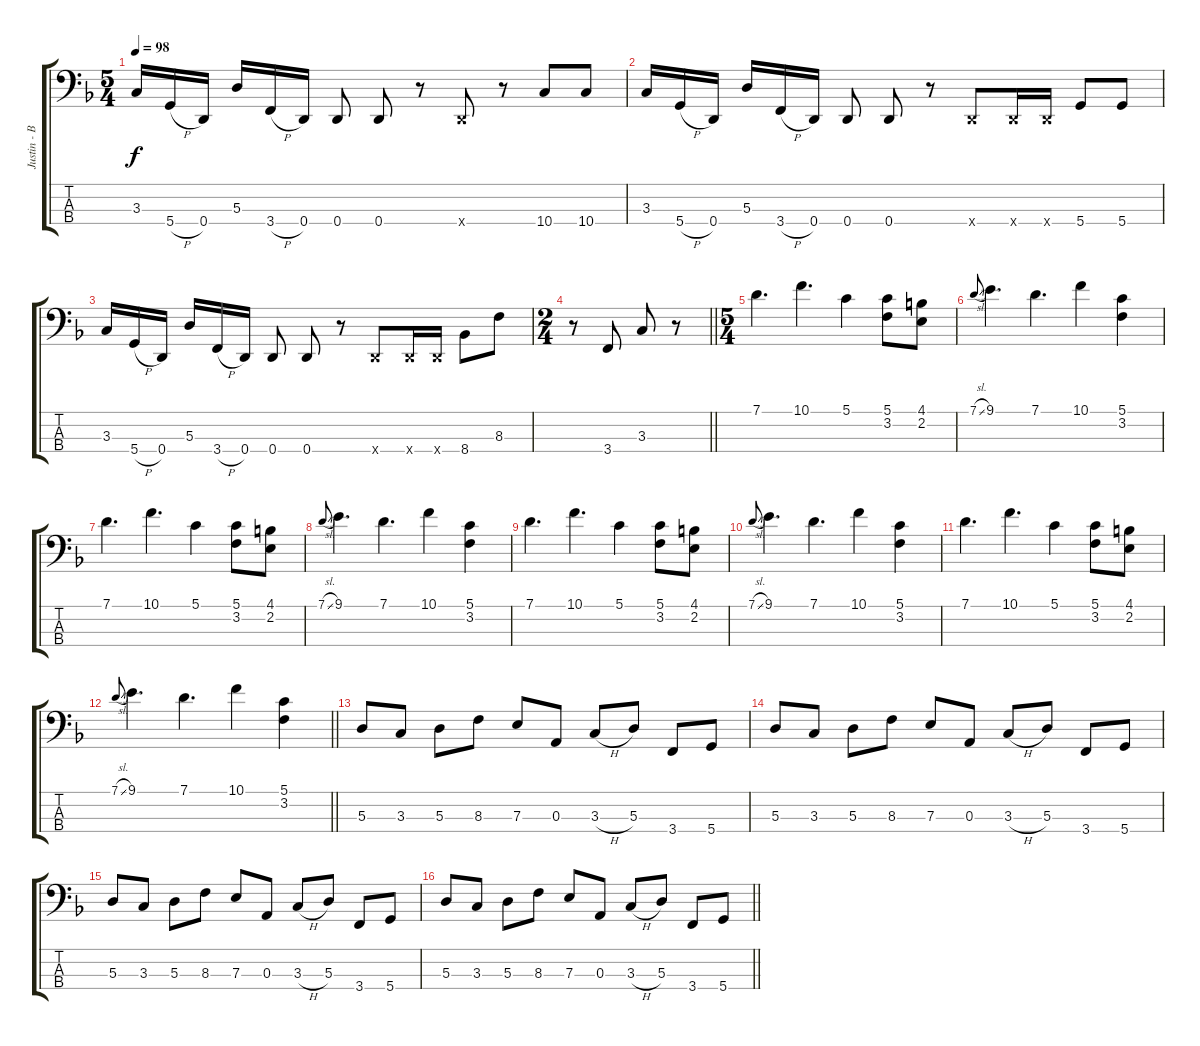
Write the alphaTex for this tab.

\track ("Justin - Bass" "Justin - B") {instrument electricbasspick}
\staff {score tabs}
\tuning (G2 D2 A1 D1) {hide}
\ts (5 4)
\tempo 98
\clef f4
\ks dminor
3.3.16{dy f} 5.4{h}.16 0.4.16{beam split} 5.3.16{beam merge} 3.4{h}.16 0.4.16{beam split} 0.4.8 0.4.8 r.8 0.4{x}.8 r.8 10.4.8 10.4.8 |
3.3.16 5.4{h}.16 0.4.16{beam split} 5.3.16{beam merge} 3.4{h}.16 0.4.16{beam split} 0.4.8 0.4.8 r.8 0.4{x}.8 0.4{x}.16 0.4{x}.16 5.4.8 5.4.8 |
3.3.16 5.4{h}.16 0.4.16{beam split} 5.3.16{beam merge} 3.4{h}.16 0.4.16{beam split} 0.4.8 0.4.8 r.8 0.4{x}.8 0.4{x}.16 0.4{x}.16 8.4.8 8.3.8 |
\ts (2 4)
\barLineRight lightlight
r.8 3.4.8 3.3.8 r.8 |
\ts (5 4)
7.1.4{d} 10.1.4{d} 5.1.4 (5.1 3.2).8 (4.1 2.2).8 |
7.1{sl}.8{gr onbeat} 9.1.4{d} 7.1.4{d} 10.1.4 (5.1 3.2).4 |
7.1.4{d} 10.1.4{d} 5.1.4 (5.1 3.2).8 (4.1 2.2).8 |
7.1{sl}.8{gr onbeat} 9.1.4{d} 7.1.4{d} 10.1.4 (5.1 3.2).4 |
7.1.4{d} 10.1.4{d} 5.1.4 (5.1 3.2).8 (4.1 2.2).8 |
7.1{sl}.8{gr onbeat} 9.1.4{d} 7.1.4{d} 10.1.4 (5.1 3.2).4 |
7.1.4{d} 10.1.4{d} 5.1.4 (5.1 3.2).8 (4.1 2.2).8 |
\barLineRight lightlight
7.1{sl}.8{gr onbeat} 9.1.4{d} 7.1.4{d} 10.1.4 (5.1 3.2).4 |
5.3.8 3.3.8 5.3.8 8.3.8 7.3.8 0.3.8 3.3{h}.8 5.3.8 3.4.8 5.4.8 |
5.3.8 3.3.8 5.3.8 8.3.8 7.3.8 0.3.8 3.3{h}.8 5.3.8 3.4.8 5.4.8 |
5.3.8 3.3.8 5.3.8 8.3.8 7.3.8 0.3.8 3.3{h}.8 5.3.8 3.4.8 5.4.8 |
\barLineRight lightlight
5.3.8 3.3.8 5.3.8 8.3.8 7.3.8 0.3.8 3.3{h}.8 5.3.8 3.4.8 5.4.8
